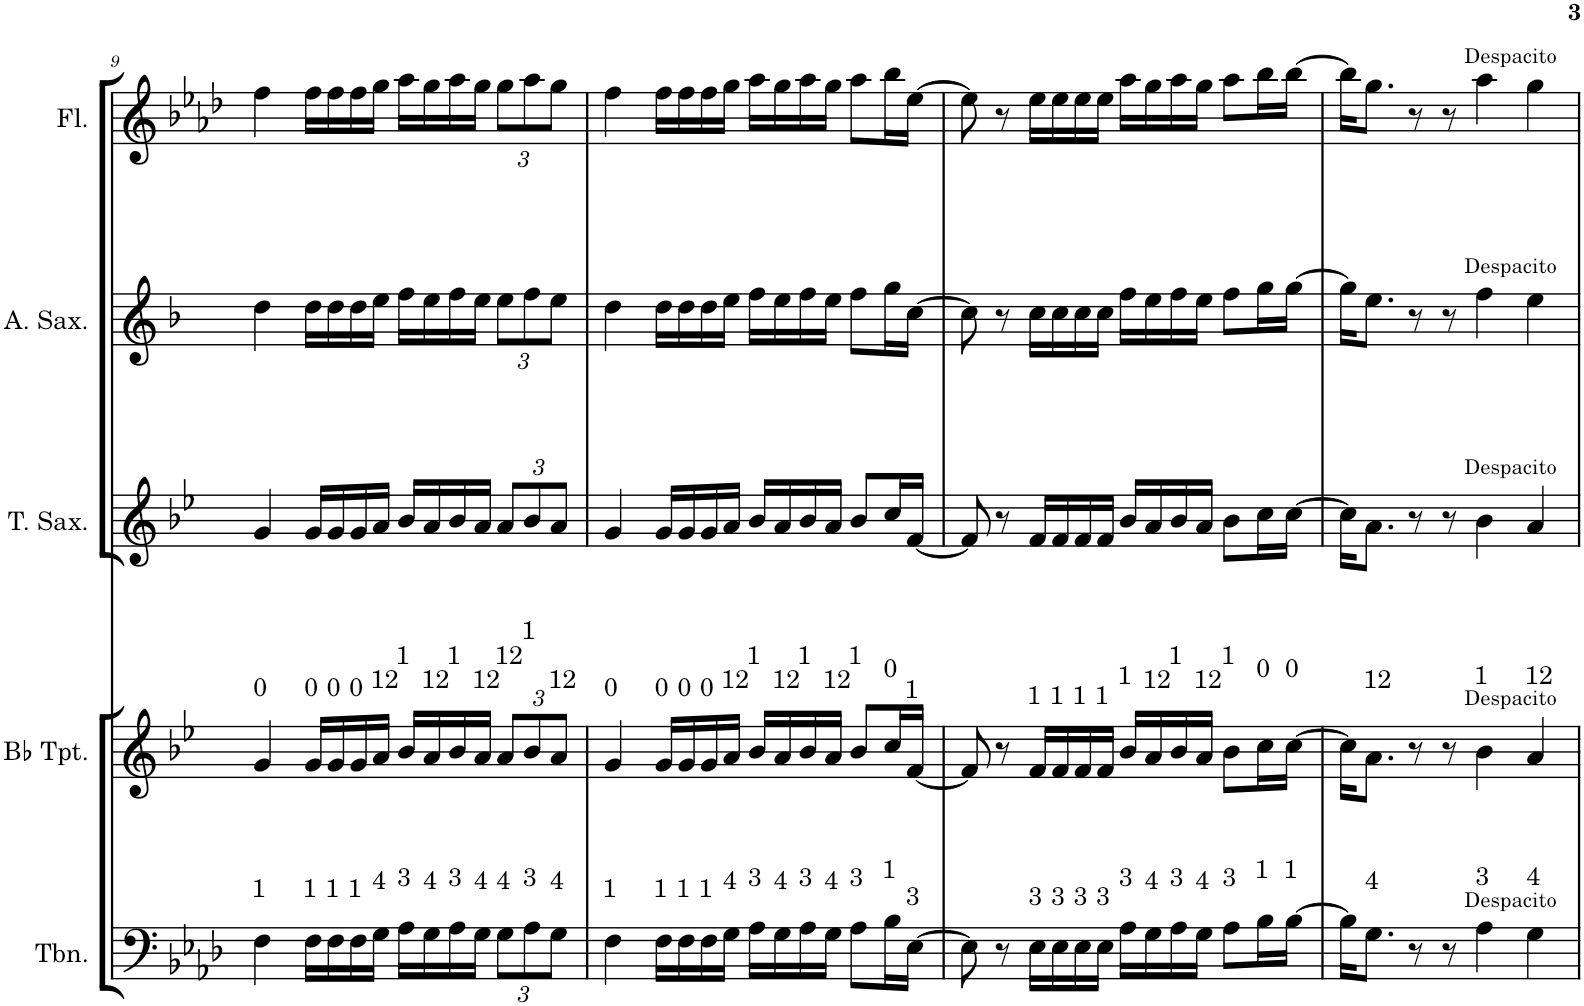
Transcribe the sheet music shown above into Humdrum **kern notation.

**kern	**kern	**kern	**kern	**kern
*part5	*part4	*part3	*part2	*part1
*staff5	*staff4	*staff3	*staff2	*staff1
*I"Trombone	*I"Bb Trumpet	*I"Tenor Saxophone	*I"Alto Saxophone	*I"Flute
*I'Tbn.	*I'Bb Tpt.	*I'T. Sax.	*I'A. Sax.	*I'Fl.
!!LO:PB:g=z
*clefF4	*clefG2	*clefG2	*clefG2	*clefG2
*	*Trd1c2	*Trd8c14	*Trd5c9	*
*k[b-e-a-d-]	*k[b-e-]	*k[b-e-]	*k[b-]	*k[b-e-a-d-]
*M4/4	*M4/4	*M4/4	*M4/4	*M4/4
=9	=9	=9	=9	=9
!	!LO:TX:a:t=0	!	!	!
!LO:TX:a:t=1	!	!	!	!
4F\	4g/	4g/	4dd\	4ff\
!	!LO:TX:a:t=0	!	!	!
!LO:TX:a:t=1	!	!	!	!
16F\LL	16g/LL	16g/LL	16dd\LL	16ff\LL
!	!LO:TX:a:t=0	!	!	!
!LO:TX:a:t=1	!	!	!	!
16F\	16g/	16g/	16dd\	16ff\
!	!LO:TX:a:t=0	!	!	!
!LO:TX:a:t=1	!	!	!	!
16F\	16g/	16g/	16dd\	16ff\
!	!LO:TX:a:t=12	!	!	!
!LO:TX:a:t=4	!	!	!	!
16G\JJ	16a/JJ	16a/JJ	16ee\JJ	16gg\JJ
!	!LO:TX:a:t=1	!	!	!
!LO:TX:a:t=3	!	!	!	!
16A-\LL	16b-/LL	16b-/LL	16ff\LL	16aa-\LL
!	!LO:TX:a:t=12	!	!	!
!LO:TX:a:t=4	!	!	!	!
16G\	16a/	16a/	16ee\	16gg\
!	!LO:TX:a:t=1	!	!	!
!LO:TX:a:t=3	!	!	!	!
16A-\	16b-/	16b-/	16ff\	16aa-\
!	!LO:TX:a:t=12	!	!	!
!LO:TX:a:t=4	!	!	!	!
16G\JJ	16a/JJ	16a/JJ	16ee\JJ	16gg\JJ
*Xbrackettup	*Xbrackettup	*Xbrackettup	*Xbrackettup	*Xbrackettup
!	!LO:TX:a:t=12	!	!	!
!LO:TX:a:t=4	!	!	!	!
12G\L	12a/L	12a/L	12ee\L	12gg\L
!	!LO:TX:a:t=1	!	!	!
!LO:TX:a:t=3	!	!	!	!
12A-\	12b-/	12b-/	12ff\	12aa-\
!	!LO:TX:a:t=12	!	!	!
!LO:TX:a:t=4	!	!	!	!
12G\J	12a/J	12a/J	12ee\J	12gg\J
=10	=10	=10	=10	=10
!	!LO:TX:a:t=0	!	!	!
!LO:TX:a:t=1	!	!	!	!
4F\	4g/	4g/	4dd\	4ff\
!	!LO:TX:a:t=0	!	!	!
!LO:TX:a:t=1	!	!	!	!
16F\LL	16g/LL	16g/LL	16dd\LL	16ff\LL
!	!LO:TX:a:t=0	!	!	!
!LO:TX:a:t=1	!	!	!	!
16F\	16g/	16g/	16dd\	16ff\
!	!LO:TX:a:t=0	!	!	!
!LO:TX:a:t=1	!	!	!	!
16F\	16g/	16g/	16dd\	16ff\
!	!LO:TX:a:t=12	!	!	!
!LO:TX:a:t=4	!	!	!	!
16G\JJ	16a/JJ	16a/JJ	16ee\JJ	16gg\JJ
!	!LO:TX:a:t=1	!	!	!
!LO:TX:a:t=3	!	!	!	!
16A-\LL	16b-/LL	16b-/LL	16ff\LL	16aa-\LL
!	!LO:TX:a:t=12	!	!	!
!LO:TX:a:t=4	!	!	!	!
16G\	16a/	16a/	16ee\	16gg\
!	!LO:TX:a:t=1	!	!	!
!LO:TX:a:t=3	!	!	!	!
16A-\	16b-/	16b-/	16ff\	16aa-\
!	!LO:TX:a:t=12	!	!	!
!LO:TX:a:t=4	!	!	!	!
16G\JJ	16a/JJ	16a/JJ	16ee\JJ	16gg\JJ
!	!LO:TX:a:t=1	!	!	!
!LO:TX:a:t=3	!	!	!	!
8A-\L	8b-/L	8b-/L	8ff\L	8aa-\L
!	!LO:TX:a:t=0	!	!	!
!LO:TX:a:t=1	!	!	!	!
16B-\L	16cc/L	16cc/L	16gg\L	16bb-\L
!	!LO:TX:a:t=1	!	!	!
!LO:TX:a:t=3	!	!	!	!
[16E-\JJ	[16f/JJ	[16f/JJ	[16cc\JJ	[16ee-\JJ
=11	=11	=11	=11	=11
8E-\]	8f/]	8f/]	8cc\]	8ee-\]
8r	8r	8r	8r	8r
!	!LO:TX:a:t=1	!	!	!
!LO:TX:a:t=3	!	!	!	!
16E-\LL	16f/LL	16f/LL	16cc\LL	16ee-\LL
!	!LO:TX:a:t=1	!	!	!
!LO:TX:a:t=3	!	!	!	!
16E-\	16f/	16f/	16cc\	16ee-\
!	!LO:TX:a:t=1	!	!	!
!LO:TX:a:t=3	!	!	!	!
16E-\	16f/	16f/	16cc\	16ee-\
!	!LO:TX:a:t=1	!	!	!
!LO:TX:a:t=3	!	!	!	!
16E-\JJ	16f/JJ	16f/JJ	16cc\JJ	16ee-\JJ
!	!LO:TX:a:t=1	!	!	!
!LO:TX:a:t=3	!	!	!	!
16A-\LL	16b-/LL	16b-/LL	16ff\LL	16aa-\LL
!	!LO:TX:a:t=12	!	!	!
!LO:TX:a:t=4	!	!	!	!
16G\	16a/	16a/	16ee\	16gg\
!	!LO:TX:a:t=1	!	!	!
!LO:TX:a:t=3	!	!	!	!
16A-\	16b-/	16b-/	16ff\	16aa-\
!	!LO:TX:a:t=12	!	!	!
!LO:TX:a:t=4	!	!	!	!
16G\JJ	16a/JJ	16a/JJ	16ee\JJ	16gg\JJ
!	!LO:TX:a:t=1	!	!	!
!LO:TX:a:t=3	!	!	!	!
8A-\L	8b-\L	8b-\L	8ff\L	8aa-\L
!	!LO:TX:a:t=0	!	!	!
!LO:TX:a:t=1	!	!	!	!
16B-\L	16cc\L	16cc\L	16gg\L	16bb-\L
!	!LO:TX:a:t=0	!	!	!
!LO:TX:a:t=1	!	!	!	!
[16B-\JJ	[16cc\JJ	[16cc\JJ	[16gg\JJ	[16bb-\JJ
=12	=12	=12	=12	=12
16B-\KL]	16cc\KL]	16cc\KL]	16gg\KL]	16bb-\KL]
!	!LO:TX:a:t=12	!	!	!
!LO:TX:a:t=4	!	!	!	!
8.G\J	8.a\J	8.a\J	8.ee\J	8.gg\J
8r	8r	8r	8r	8r
8r	8r	8r	8r	8r
!	!	!	!	!LO:TX:a:t=Despacito
!	!	!	!LO:TX:a:t=Despacito	!
!	!	!LO:TX:a:t=Despacito	!	!
!	!LO:TX:a:t=Despacito	!	!	!
!	!LO:TX:a:t=1	!	!	!
!LO:TX:a:t=Despacito	!	!	!	!
!LO:TX:a:t=3	!	!	!	!
4A-\	4b-\	4b-\	4ff\	4aa-\
!	!LO:TX:a:t=12	!	!	!
!LO:TX:a:t=4	!	!	!	!
4G\	4a/	4a/	4ee\	4gg\
=	=	=	=	=
*-	*-	*-	*-	*-
